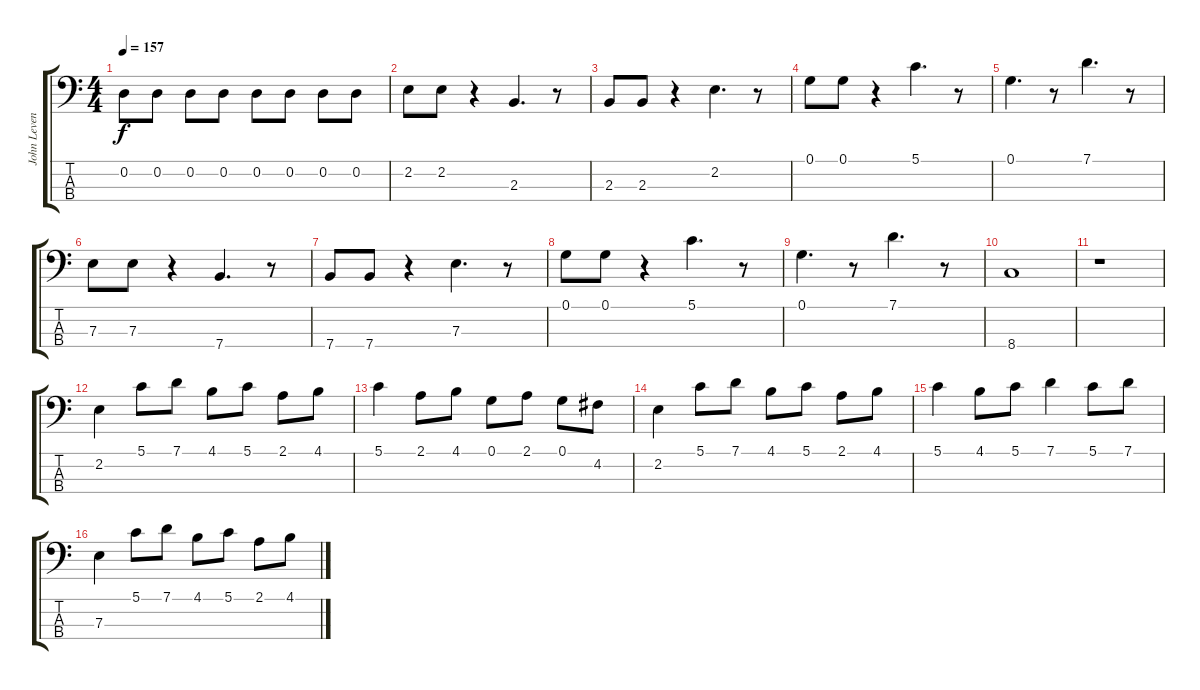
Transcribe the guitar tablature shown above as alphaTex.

\track ("John Leven" "John Leven") {instrument electricbassfinger}
\staff {score tabs}
\tuning (G2 D2 A1 E1) {hide}
\ts (4 4)
\tempo 157
\clef f4
\ks c
0.2.8{dy f} 0.2.8 0.2.8 0.2.8 0.2.8 0.2.8 0.2.8 0.2.8 |
2.2.8 2.2.8 r.4 2.3.4{d} r.8 |
2.3.8 2.3.8 r.4 2.2.4{d} r.8 |
0.1.8 0.1.8 r.4 5.1.4{d} r.8 |
0.1.4{d} r.8 7.1.4{d} r.8 |
7.3.8 7.3.8 r.4 7.4.4{d} r.8 |
7.4.8 7.4.8 r.4 7.3.4{d} r.8 |
0.1.8 0.1.8 r.4 5.1.4{d} r.8 |
0.1.4{d} r.8 7.1.4{d} r.8 |
8.4.1 |
r.1 |
2.2.4 5.1.8 7.1.8 4.1.8 5.1.8 2.1.8 4.1.8 |
5.1.4 2.1.8 4.1.8 0.1.8 2.1.8 0.1.8 4.2.8 |
2.2.4 5.1.8 7.1.8 4.1.8 5.1.8 2.1.8 4.1.8 |
5.1.4 4.1.8 5.1.8 7.1.4 5.1.8 7.1.8 |
7.3.4 5.1.8 7.1.8 4.1.8 5.1.8 2.1.8 4.1.8
